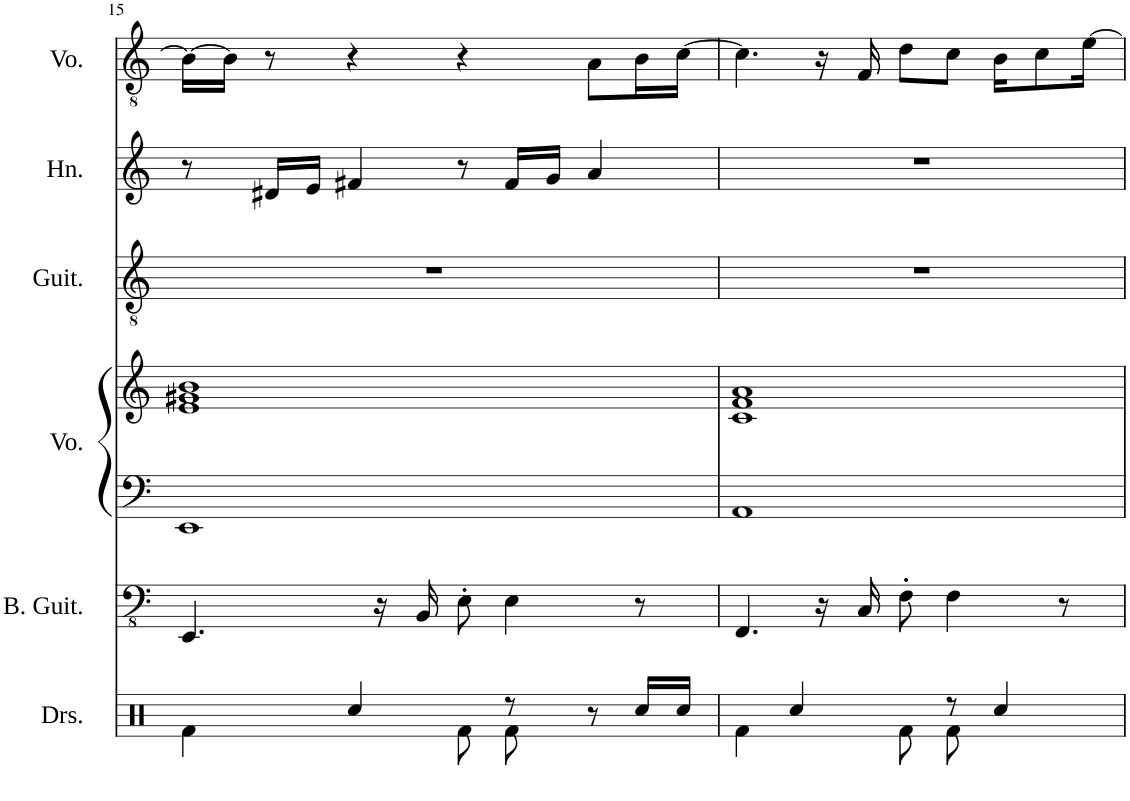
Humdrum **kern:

**kern	**kern	**kern	**kern	**kern	**kern	**kern
*part6	*part5	*part4	*part4	*part3	*part2	*part1
*staff7	*staff6	*staff5	*staff4	*staff3	*staff2	*staff1
*I"Drumset	*I"Bass Guitar	*I"Voice	*	*I"Guitar	*I"Horn	*I"Voice
*I'Drs.	*I'B. Guit.	*I'Vo.	*	*I'Guit.	*I'Hn.	*I'Vo.
!!LO:PB:g=z
*clefX	*clefFv4	*clefF4	*clefG2	*clefGv2	*clefG2	*clefGv2
*	*	*	*	*	*Trd4c7	*
*k[]	*k[]	*k[]	*k[]	*k[]	*k[]	*k[]
*M4/4	*M4/4	*M4/4	*M4/4	*M4/4	*M4/4	*M4/4
=15	=15	=15	=15	=15	=15	=15
*^	*	*	*	*	*	*
4Rf\	8ryy	4.EEE/	1EE	1e 1g#X 1b	1r	8r	16B\LL_
.	.	.	.	.	.	.	16B\JJ]
*v	*v	*	*	*	*	*	*
.	.	.	.	.	16d#X/LL	8r
.	.	.	.	.	16e/JJ	.
4Rcc/	.	.	.	.	4f#X/	4r
.	16r	.	.	.	.	.
.	16BBB/	.	.	.	.	.
8Rf\	8EE'\	.	.	.	8r	4r
*^	*	*	*	*	*	*
8r	8Rf\	4EE\	.	.	.	16f#/LL	.
.	.	.	.	.	.	16g/JJ	.
8r	4ryy	.	.	.	.	4a/	8A\L
16Rcc/LL	.	8r	.	.	.	.	16B\L
16Rcc/JJ	.	.	.	.	.	.	[16c\JJ
=16	=16	=16	=16	=16	=16	=16	=16
4Rf\	8ryy	4.FFF/	1AA	1c 1f 1a	1r	1r	4.c\]
*v	*v	*	*	*	*	*	*
4Rcc/	.	.	.	.	.	.
.	16r	.	.	.	.	16r
.	16CC/	.	.	.	.	16F/
8Rf\	8FF'\	.	.	.	.	8d\L
*^	*	*	*	*	*	*
8r	8Rf\	4FF\	.	.	.	.	8c\J
4Rcc/	4ryy	.	.	.	.	.	16B\KL
.	.	.	.	.	.	.	8c\
.	.	8r	.	.	.	.	.
.	.	.	.	.	.	.	[16e\Jk
*v	*v	*	*	*	*	*	*
=	=	=	=	=	=	=
*-	*-	*-	*-	*-	*-	*-
